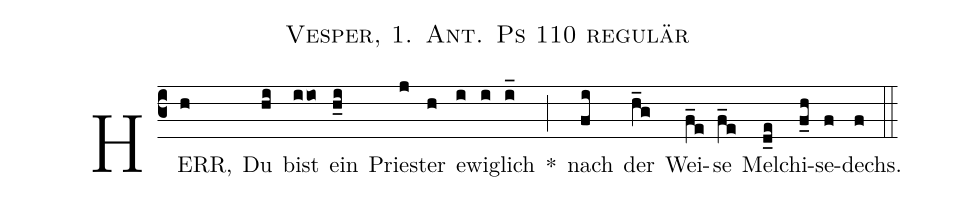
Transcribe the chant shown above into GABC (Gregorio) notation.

name: Vesper, 1. Ant. Ps 110 regulär;
%%
(c3) HERR,(h) Du(hi) bist(iio) ein(h_i) Prie(j)ster(h) e(i)wig(i)lich(i_) *(;) nach(fi) der(h_g) Wei(f_e)se(f_e) Mel(d_e)chi(f_h)se(f)dechs.(f) (::)
